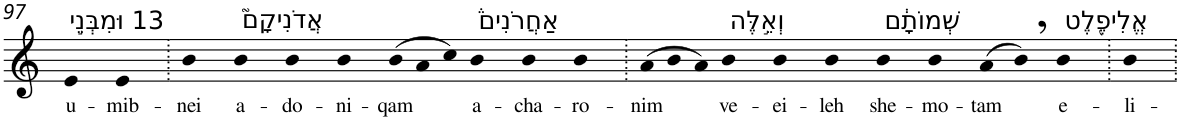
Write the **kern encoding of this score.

**kern	**text
*part1	*part1
*staff1	*staff1
*I"Piano	*
*I'Pno	*
!!LO:PB:g=z
*clefG2	*
*k[]	*
=97	=97
!LO:TX:a:t=13 וּמִבְּנֵ֣י	!
!	!LO:LY:b
4e	u-
!	!LO:LY:b
4e	-mib-
=98.	=98.
!	!LO:LY:b
4b	-nei
!LO:TX:a:t=אֲדֹנִיקָם֮	!
!	!LO:LY:b
4b	a-
!	!LO:LY:b
4b	-do-
!	!LO:LY:b
4b	-ni-
*Xtuplet	*
!	!LO:LY:b
(>12b	-qam
12a	.
12cc)	.
!LO:TX:a:t=אַחֲרֹנִים֒	!
!	!LO:LY:b
4b	a-
!	!LO:LY:b
4b	-cha-
!	!LO:LY:b
4b	-ro-
=99.	=99.
!	!LO:LY:b
(>12a	-nim
12b	.
12a)	.
!LO:TX:a:t=וְאֵ֣לֶּה	!
!	!LO:LY:b
4b	ve-
!	!LO:LY:b
4b	-ei-
!	!LO:LY:b
4b	-leh
!LO:TX:a:t=שְׁמוֹתָ֔ם	!
!	!LO:LY:b
4b	she-
!	!LO:LY:b
4b	-mo-
!	!LO:LY:b
(>8a	-tam
8b,)	.
!LO:TX:a:t=אֱלִיפֶ֖לֶט	!
!	!LO:LY:b
4b	e-
=100.	=100.
!	!LO:LY:b
4b	-li-
=.	=.
*-	*-
